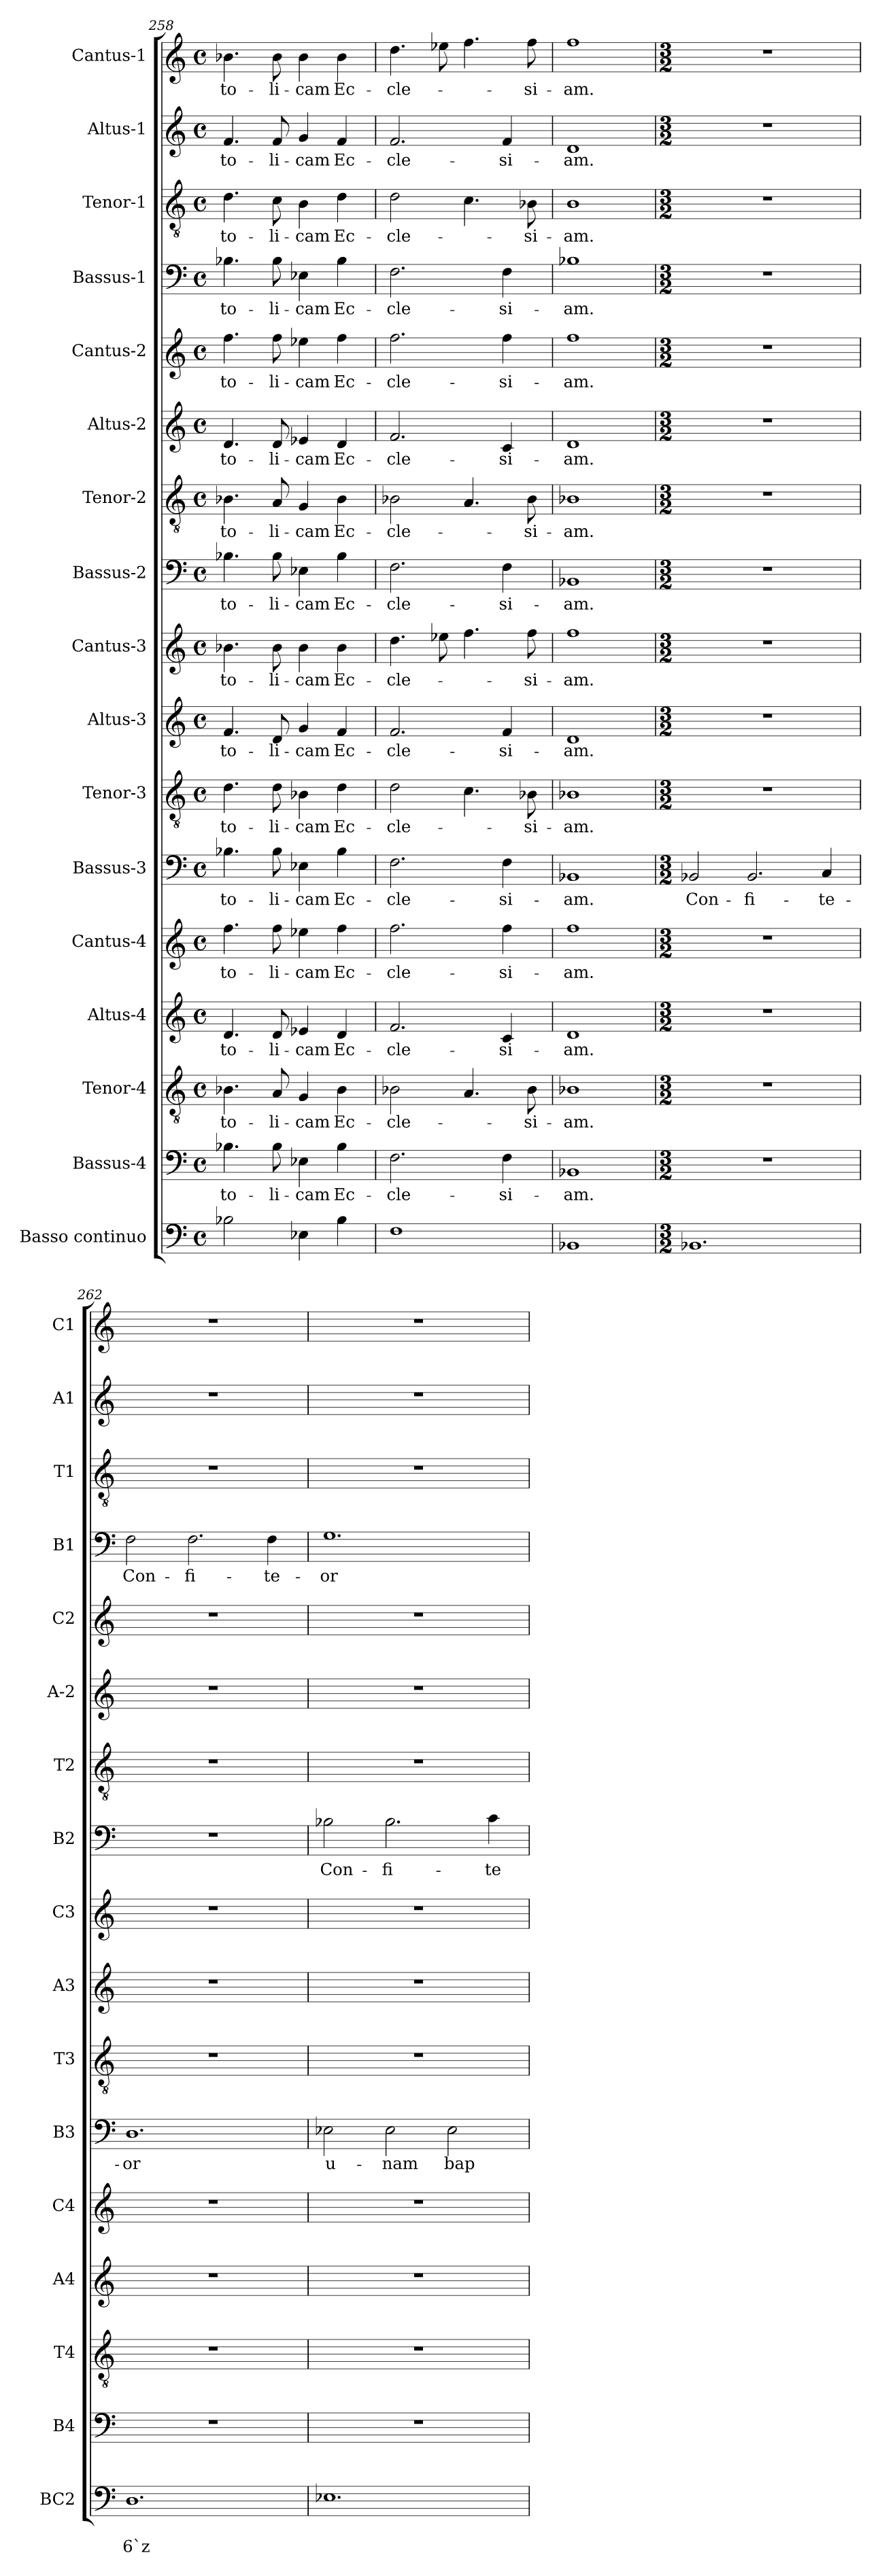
**kern	**text	**text	**kern	**text	**kern	**text	**kern	**text	**kern	**text	**kern	**text	**kern	**text	**kern	**text	**kern	**text	**kern	**text	**kern	**text	**kern	**text	**kern	**text	**kern	**text	**kern	**text	**kern	**text	**kern	**text
*part17	*part17	*part17	*part16	*part16	*part15	*part15	*part14	*part14	*part13	*part13	*part12	*part12	*part11	*part11	*part10	*part10	*part9	*part9	*part8	*part8	*part7	*part7	*part6	*part6	*part5	*part5	*part4	*part4	*part3	*part3	*part2	*part2	*part1	*part1
*staff17	*staff17	*staff17	*staff16	*staff16	*staff15	*staff15	*staff14	*staff14	*staff13	*staff13	*staff12	*staff12	*staff11	*staff11	*staff10	*staff10	*staff9	*staff9	*staff8	*staff8	*staff7	*staff7	*staff6	*staff6	*staff5	*staff5	*staff4	*staff4	*staff3	*staff3	*staff2	*staff2	*staff1	*staff1
*I"Basso continuo	*	*	*I"Bassus-4	*	*I"Tenor-4	*	*I"Altus-4	*	*I"Cantus-4	*	*I"Bassus-3	*	*I"Tenor-3	*	*I"Altus-3	*	*I"Cantus-3	*	*I"Bassus-2	*	*I"Tenor-2	*	*I"Altus-2	*	*I"Cantus-2	*	*I"Bassus-1	*	*I"Tenor-1	*	*I"Altus-1	*	*I"Cantus-1	*
*I'BC2	*	*	*I'B4	*	*I'T4	*	*I'A4	*	*I'C4	*	*I'B3	*	*I'T3	*	*I'A3	*	*I'C3	*	*I'B2	*	*I'T2	*	*I'A-2	*	*I'C2	*	*I'B1	*	*I'T1	*	*I'A1	*	*I'C1	*
*clefF4	*	*	*clefF4	*	*clefGv2	*	*clefG2	*	*clefG2	*	*clefF4	*	*clefGv2	*	*clefG2	*	*clefG2	*	*clefF4	*	*clefGv2	*	*clefG2	*	*clefG2	*	*clefF4	*	*clefGv2	*	*clefG2	*	*clefG2	*
*k[]	*	*	*k[]	*	*k[]	*	*k[]	*	*k[]	*	*k[]	*	*k[]	*	*k[]	*	*k[]	*	*k[]	*	*k[]	*	*k[]	*	*k[]	*	*k[]	*	*k[]	*	*k[]	*	*k[]	*
*C:	*	*	*C:	*	*C:	*	*C:	*	*C:	*	*C:	*	*C:	*	*C:	*	*C:	*	*C:	*	*C:	*	*C:	*	*C:	*	*C:	*	*C:	*	*C:	*	*C:	*
*M4/4	*	*	*M4/4	*	*M4/4	*	*M4/4	*	*M4/4	*	*M4/4	*	*M4/4	*	*M4/4	*	*M4/4	*	*M4/4	*	*M4/4	*	*M4/4	*	*M4/4	*	*M4/4	*	*M4/4	*	*M4/4	*	*M4/4	*
*met(c)	*	*	*met(c)	*	*met(c)	*	*met(c)	*	*met(c)	*	*met(c)	*	*met(c)	*	*met(c)	*	*met(c)	*	*met(c)	*	*met(c)	*	*met(c)	*	*met(c)	*	*met(c)	*	*met(c)	*	*met(c)	*	*met(c)	*
=258	=258	=258	=258	=258	=258	=258	=258	=258	=258	=258	=258	=258	=258	=258	=258	=258	=258	=258	=258	=258	=258	=258	=258	=258	=258	=258	=258	=258	=258	=258	=258	=258	=258	=258
!	!	!	!	!LO:LY:b	!	!LO:LY:b	!	!LO:LY:b	!	!LO:LY:b	!	!LO:LY:b	!	!LO:LY:b	!	!LO:LY:b	!	!LO:LY:b	!	!LO:LY:b	!	!LO:LY:b	!	!LO:LY:b	!	!LO:LY:b	!	!LO:LY:b	!	!LO:LY:b	!	!LO:LY:b	!	!LO:LY:b
2B-X\	.	.	4.B-X\	-to-	4.B-X\	-to-	4.d/	-to-	4.ff\	-to-	4.B-X\	-to-	4.d\	-to-	4.f/	-to-	4.b-X\	-to-	4.B-X\	-to-	4.B-X\	-to-	4.d/	-to-	4.ff\	-to-	4.B-X\	-to-	4.d\	-to-	4.f/	-to-	4.b-X\	-to-
!	!	!	!	!LO:LY:b	!	!LO:LY:b	!	!LO:LY:b	!	!LO:LY:b	!	!LO:LY:b	!	!LO:LY:b	!	!LO:LY:b	!	!LO:LY:b	!	!LO:LY:b	!	!LO:LY:b	!	!LO:LY:b	!	!LO:LY:b	!	!LO:LY:b	!	!LO:LY:b	!	!LO:LY:b	!	!LO:LY:b
.	.	.	8B-\	-li-	8A/	-li-	8d/	-li-	8ff\	-li-	8B-\	-li-	8d\	-li-	8d/	-li-	8b-\	-li-	8B-\	-li-	8A/	-li-	8d/	-li-	8ff\	-li-	8B-\	-li-	8c\	-li-	8f/	-li-	8b-\	-li-
!	!	!	!	!LO:LY:b	!	!LO:LY:b	!	!LO:LY:b	!	!LO:LY:b	!	!LO:LY:b	!	!LO:LY:b	!	!LO:LY:b	!	!LO:LY:b	!	!LO:LY:b	!	!LO:LY:b	!	!LO:LY:b	!	!LO:LY:b	!	!LO:LY:b	!	!LO:LY:b	!	!LO:LY:b	!	!LO:LY:b
4E-X\	.	.	4E-X\	-cam	4G/	-cam	4e-X/	-cam	4ee-X\	-cam	4E-X\	-cam	4B-X\	-cam	4g/	-cam	4b-\	-cam	4E-X\	-cam	4G/	-cam	4e-X/	-cam	4ee-X\	-cam	4E-X\	-cam	4B\	-cam	4g/	-cam	4b-\	-cam
!	!	!	!	!LO:LY:b	!	!LO:LY:b	!	!LO:LY:b	!	!LO:LY:b	!	!LO:LY:b	!	!LO:LY:b	!	!LO:LY:b	!	!LO:LY:b	!	!LO:LY:b	!	!LO:LY:b	!	!LO:LY:b	!	!LO:LY:b	!	!LO:LY:b	!	!LO:LY:b	!	!LO:LY:b	!	!LO:LY:b
4B-\	.	.	4B-\	Ec-	4B-\	Ec-	4d/	Ec-	4ff\	Ec-	4B-\	Ec-	4d\	Ec-	4f/	Ec-	4b-\	Ec-	4B-\	Ec-	4B-\	Ec-	4d/	Ec-	4ff\	Ec-	4B-\	Ec-	4d\	Ec-	4f/	Ec-	4b-\	Ec-
=259	=259	=259	=259	=259	=259	=259	=259	=259	=259	=259	=259	=259	=259	=259	=259	=259	=259	=259	=259	=259	=259	=259	=259	=259	=259	=259	=259	=259	=259	=259	=259	=259	=259	=259
!	!	!	!	!LO:LY:b	!	!LO:LY:b	!	!LO:LY:b	!	!LO:LY:b	!	!LO:LY:b	!	!LO:LY:b	!	!LO:LY:b	!	!LO:LY:b	!	!LO:LY:b	!	!LO:LY:b	!	!LO:LY:b	!	!LO:LY:b	!	!LO:LY:b	!	!LO:LY:b	!	!LO:LY:b	!	!LO:LY:b
1F	.	.	2.F\	-cle-	2B-X\	-cle-	2.f/	-cle-	2.ff\	-cle-	2.F\	-cle-	2d\	-cle-	2.f/	-cle-	4.dd\	-cle-	2.F\	-cle-	2B-X\	-cle-	2.f/	-cle-	2.ff\	-cle-	2.F\	-cle-	2d\	-cle-	2.f/	-cle-	4.dd\	-cle-
.	.	.	.	.	.	.	.	.	.	.	.	.	.	.	.	.	8ee-X\	.	.	.	.	.	.	.	.	.	.	.	.	.	.	.	8ee-X\	.
.	.	.	.	.	4.A/	.	.	.	.	.	.	.	4.c\	.	.	.	4.ff\	.	.	.	4.A/	.	.	.	.	.	.	.	4.c\	.	.	.	4.ff\	.
!	!	!	!	!LO:LY:b	!	!	!	!LO:LY:b	!	!LO:LY:b	!	!LO:LY:b	!	!	!	!LO:LY:b	!	!	!	!LO:LY:b	!	!	!	!LO:LY:b	!	!LO:LY:b	!	!LO:LY:b	!	!	!	!LO:LY:b	!	!
.	.	.	4F\	-si-	.	.	4c/	-si-	4ff\	-si-	4F\	-si-	.	.	4f/	-si-	.	.	4F\	-si-	.	.	4c/	-si-	4ff\	-si-	4F\	-si-	.	.	4f/	-si-	.	.
!	!	!	!	!	!	!LO:LY:b	!	!	!	!	!	!	!	!LO:LY:b	!	!	!	!LO:LY:b	!	!	!	!LO:LY:b	!	!	!	!	!	!	!	!LO:LY:b	!	!	!	!LO:LY:b
.	.	.	.	.	8B-\	-si-	.	.	.	.	.	.	8B-X\	-si-	.	.	8ff\	-si-	.	.	8B-\	-si-	.	.	.	.	.	.	8B-X\	-si-	.	.	8ff\	-si-
=260	=260	=260	=260	=260	=260	=260	=260	=260	=260	=260	=260	=260	=260	=260	=260	=260	=260	=260	=260	=260	=260	=260	=260	=260	=260	=260	=260	=260	=260	=260	=260	=260	=260	=260
!	!	!	!	!LO:LY:b	!	!LO:LY:b	!	!LO:LY:b	!	!LO:LY:b	!	!LO:LY:b	!	!LO:LY:b	!	!LO:LY:b	!	!LO:LY:b	!	!LO:LY:b	!	!LO:LY:b	!	!LO:LY:b	!	!LO:LY:b	!	!LO:LY:b	!	!LO:LY:b	!	!LO:LY:b	!	!LO:LY:b
1BB-X	.	.	1BB-X	-am.	1B-X	-am.	1d	-am.	1ff	-am.	1BB-X	-am.	1B-X	-am.	1d	-am.	1ff	-am.	1BB-X	-am.	1B-X	-am.	1d	-am.	1ff	-am.	1B-X	-am.	1B	-am.	1d	-am.	1ff	-am.
!!LO:PB:g=z
=261	=261	=261	=261	=261	=261	=261	=261	=261	=261	=261	=261	=261	=261	=261	=261	=261	=261	=261	=261	=261	=261	=261	=261	=261	=261	=261	=261	=261	=261	=261	=261	=261	=261	=261
*M3/2	*	*	*M3/2	*	*M3/2	*	*M3/2	*	*M3/2	*	*M3/2	*	*M3/2	*	*M3/2	*	*M3/2	*	*M3/2	*	*M3/2	*	*M3/2	*	*M3/2	*	*M3/2	*	*M3/2	*	*M3/2	*	*M3/2	*
!	!	!	!	!	!	!	!	!	!	!	!	!LO:LY:b	!	!	!	!	!	!	!	!	!	!	!	!	!	!	!	!	!	!	!	!	!	!
1.BB-X	.	.	1.r	.	1.r	.	1.r	.	1.r	.	2BB-X/	Con-	1.r	.	1.r	.	1.r	.	1.r	.	1.r	.	1.r	.	1.r	.	1.r	.	1.r	.	1.r	.	1.r	.
!	!	!	!	!	!	!	!	!	!	!	!	!LO:LY:b	!	!	!	!	!	!	!	!	!	!	!	!	!	!	!	!	!	!	!	!	!	!
.	.	.	.	.	.	.	.	.	.	.	2.BB-/	-fi-	.	.	.	.	.	.	.	.	.	.	.	.	.	.	.	.	.	.	.	.	.	.
!	!	!	!	!	!	!	!	!	!	!	!	!LO:LY:b	!	!	!	!	!	!	!	!	!	!	!	!	!	!	!	!	!	!	!	!	!	!
.	.	.	.	.	.	.	.	.	.	.	4C/	-te-	.	.	.	.	.	.	.	.	.	.	.	.	.	.	.	.	.	.	.	.	.	.
=262	=262	=262	=262	=262	=262	=262	=262	=262	=262	=262	=262	=262	=262	=262	=262	=262	=262	=262	=262	=262	=262	=262	=262	=262	=262	=262	=262	=262	=262	=262	=262	=262	=262	=262
!	!	!LO:LY:b	!	!	!	!	!	!	!	!	!	!LO:LY:b	!	!	!	!	!	!	!	!	!	!	!	!	!	!	!	!LO:LY:b	!	!	!	!	!	!
1.D	.	6`z	1.r	.	1.r	.	1.r	.	1.r	.	1.D	-or	1.r	.	1.r	.	1.r	.	1.r	.	1.r	.	1.r	.	1.r	.	2F\	Con-	1.r	.	1.r	.	1.r	.
!	!	!	!	!	!	!	!	!	!	!	!	!	!	!	!	!	!	!	!	!	!	!	!	!	!	!	!	!LO:LY:b	!	!	!	!	!	!
.	.	.	.	.	.	.	.	.	.	.	.	.	.	.	.	.	.	.	.	.	.	.	.	.	.	.	2.F\	-fi-	.	.	.	.	.	.
!	!	!	!	!	!	!	!	!	!	!	!	!	!	!	!	!	!	!	!	!	!	!	!	!	!	!	!	!LO:LY:b	!	!	!	!	!	!
.	.	.	.	.	.	.	.	.	.	.	.	.	.	.	.	.	.	.	.	.	.	.	.	.	.	.	4F\	-te-	.	.	.	.	.	.
=263	=263	=263	=263	=263	=263	=263	=263	=263	=263	=263	=263	=263	=263	=263	=263	=263	=263	=263	=263	=263	=263	=263	=263	=263	=263	=263	=263	=263	=263	=263	=263	=263	=263	=263
!	!	!	!	!	!	!	!	!	!	!	!	!LO:LY:b	!	!	!	!	!	!	!	!LO:LY:b	!	!	!	!	!	!	!	!LO:LY:b	!	!	!	!	!	!
1.E-X	.	.	1.r	.	1.r	.	1.r	.	1.r	.	2E-X\	u-	1.r	.	1.r	.	1.r	.	2B-X\	Con-	1.r	.	1.r	.	1.r	.	1.G	-or	1.r	.	1.r	.	1.r	.
!	!	!	!	!	!	!	!	!	!	!	!	!LO:LY:b	!	!	!	!	!	!	!	!LO:LY:b	!	!	!	!	!	!	!	!	!	!	!	!	!	!
.	.	.	.	.	.	.	.	.	.	.	2E-\	-nam	.	.	.	.	.	.	2.B-\	-fi-	.	.	.	.	.	.	.	.	.	.	.	.	.	.
!	!	!	!	!	!	!	!	!	!	!	!	!LO:LY:b	!	!	!	!	!	!	!	!	!	!	!	!	!	!	!	!	!	!	!	!	!	!
.	.	.	.	.	.	.	.	.	.	.	2E-\	bap-	.	.	.	.	.	.	.	.	.	.	.	.	.	.	.	.	.	.	.	.	.	.
!	!	!	!	!	!	!	!	!	!	!	!	!	!	!	!	!	!	!	!	!LO:LY:b	!	!	!	!	!	!	!	!	!	!	!	!	!	!
.	.	.	.	.	.	.	.	.	.	.	.	.	.	.	.	.	.	.	4c\	-te-	.	.	.	.	.	.	.	.	.	.	.	.	.	.
=	=	=	=	=	=	=	=	=	=	=	=	=	=	=	=	=	=	=	=	=	=	=	=	=	=	=	=	=	=	=	=	=	=	=
*-	*-	*-	*-	*-	*-	*-	*-	*-	*-	*-	*-	*-	*-	*-	*-	*-	*-	*-	*-	*-	*-	*-	*-	*-	*-	*-	*-	*-	*-	*-	*-	*-	*-	*-
